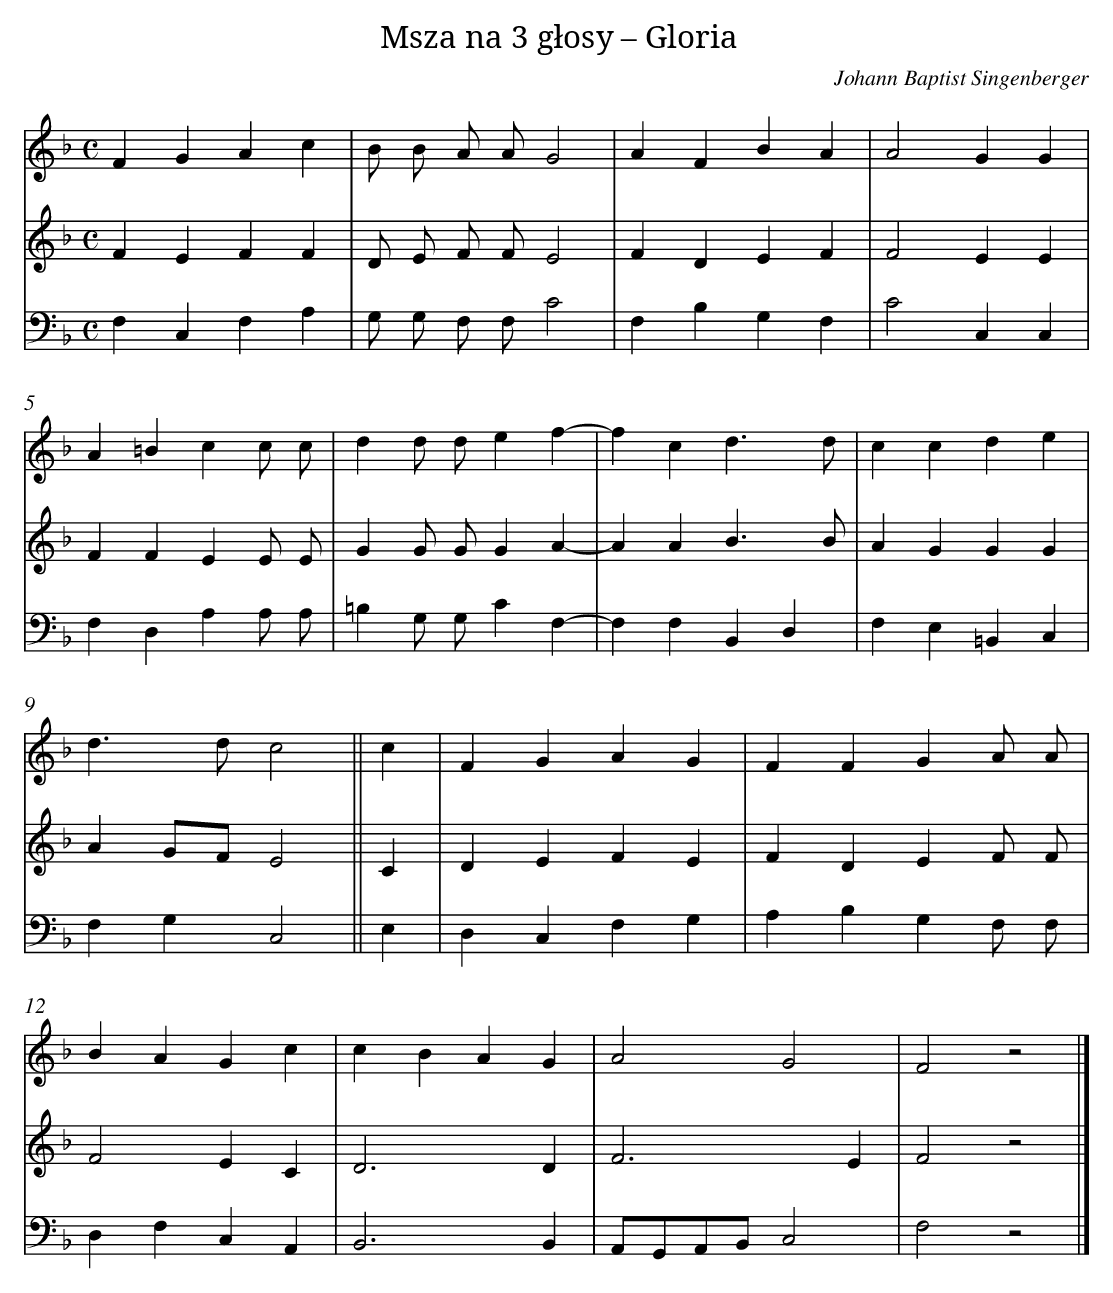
X:1
T: Msza na 3 głosy – Gloria
C: Johann Baptist Singenberger
L: 1/4
M: C
V: 1 clef=treble
V: 2 clef=treble
V: 3 clef=bass
K: F
[V:1] FGAc |
[V:2] FEFF |
[V:3] F,C,F,A, |
[V:1] B/ B/ A/ A/G2 |
[V:2] D/ E/ F/ F/E2 |
[V:3] G,/ G,/ F,/ F,/C2 |
[V:1] AFBA |
[V:2] FDEF |
[V:3] F,B,G,F, |
[V:1] A2GG |
[V:2] F2EE |
[V:3] C2C,C, |
[V:1] A=Bcc/ c/ |
[V:2] FFEE/ E/ |
[V:3] F,D,A,A,/ A,/ |
[V:1] dd/ d/ef- |
[V:2] GG/ G/GA- |
[V:3] =B,G,/ G,/CF,- |
[V:1] fcd3/d/ |
[V:2] AAB3/B/ |
[V:3] F,F,B,,D, |
[V:1] ccde |
[V:2] AGGG |
[V:3] F,E,=B,,C, |
[V:1] d>dc2 ||
[V:2] AG/F/E2 ||
[V:3] F,G,C,2 ||
[V:1] c |
[V:2] C |
[V:3] E, |
[V:1] FGAG |
[V:2] DEFE |
[V:3] D,C,F,G, |
[V:1] FFGA/ A/ |
[V:2] FDEF/ F/ |
[V:3] A,B,G,F,/ F,/ |
[V:1] BAGc |
[V:2] F2EC |
[V:3] D,F,C,A,, |
[V:1] cBAG |
[V:2] D3D |
[V:3] B,,3B,, |
[V:1] A2G2 |
[V:2] F3E |
[V:3] A,,/G,,/A,,/B,,/C,2 |
[V:1] F2z2 |]
[V:2] F2z2 |]
[V:3] F,2z2 |]
